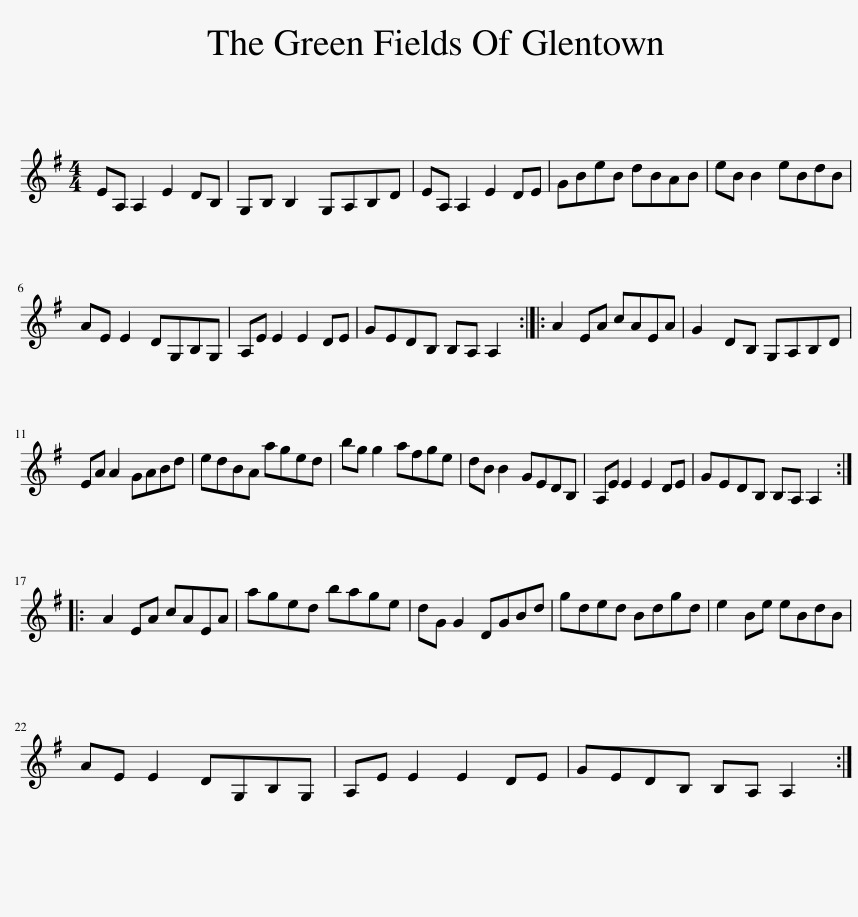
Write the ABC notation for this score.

X:1
L:1/8
M:4/4
I:linebreak $
K:G
V:1 treble
V:1
 EA, A,2 E2 DB, | G,B, B,2 G,A,B,D | EA, A,2 E2 DE | GBeB dBAB | eB B2 eBdB |$ %5
 AE E2 DG,B,G, | A,E E2 E2 DE | GEDB, B,A, A,2 :: A2 EA cAEA | G2 DB, G,A,B,D |$ %10
 EA A2 GABd | edBA aged | bg g2 afge | dB B2 GEDB, | A,E E2 E2 DE | %15
 GEDB, B,A, A,2 ::$ A2 EA cAEA | aged bage | dG G2 DGBd | gded Bdgd | %20
 e2 Be eBdB |$ AE E2 DG,B,G, | A,E E2 E2 DE | GEDB, B,A, A,2 :| %24
